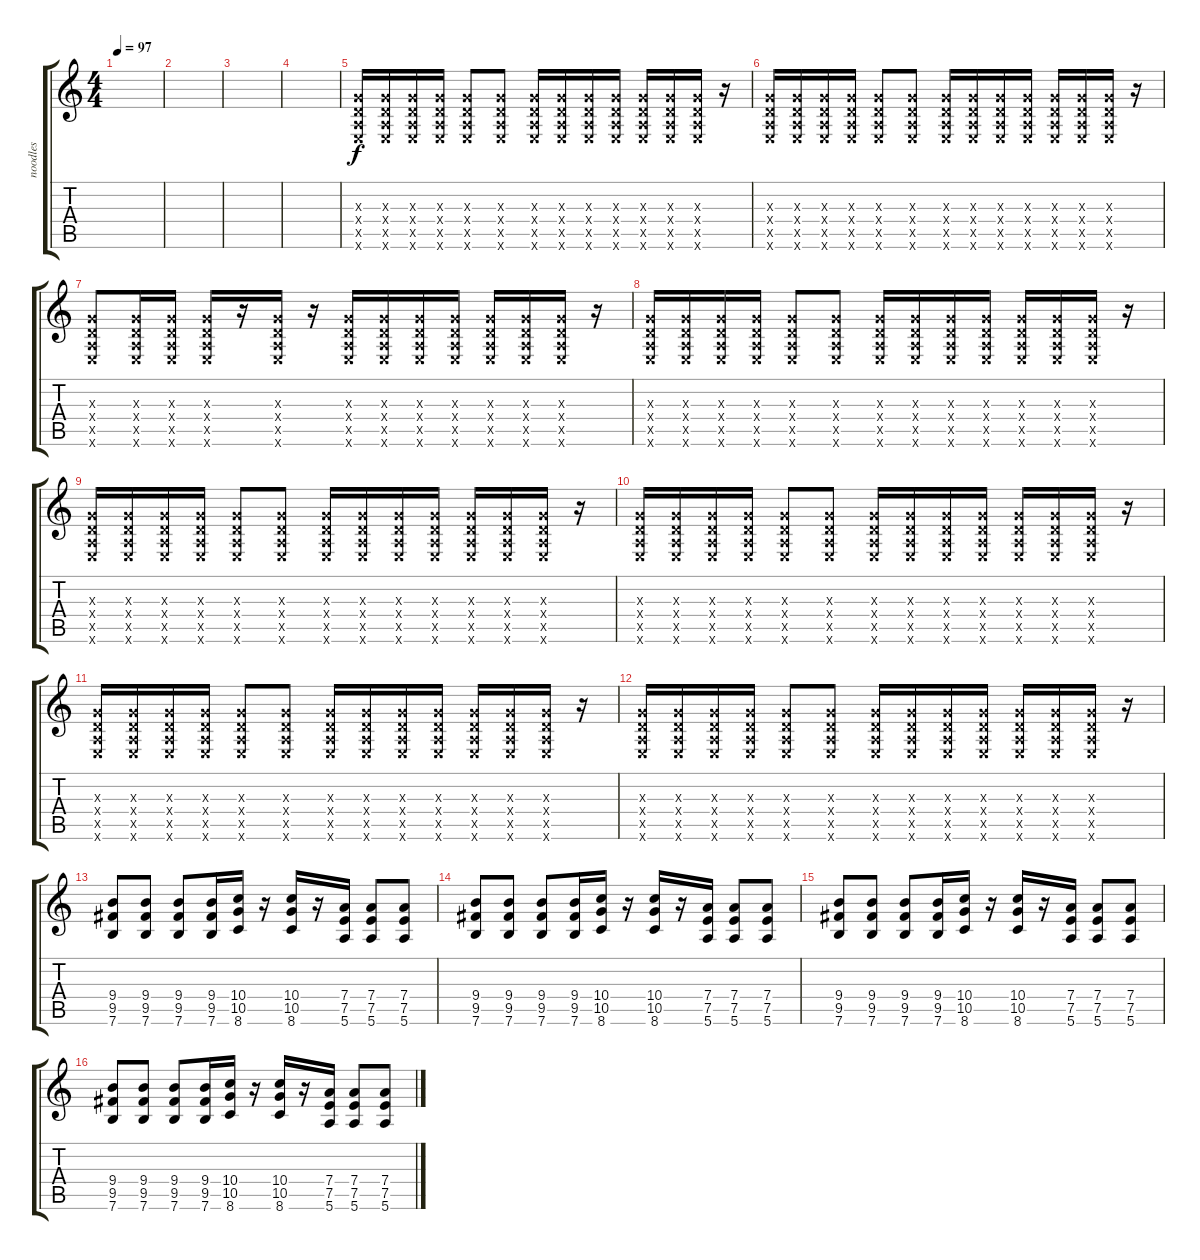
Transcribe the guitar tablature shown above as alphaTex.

\track ("noodles" "noodles") {instrument distortionguitar}
\staff {score tabs}
\tuning (E4 B3 G3 D3 A2 E2) {hide}
\ts (4 4)
\tempo 97
\clef g2
\ks c
|
|
|
|
(0.3{x} 0.4{x} 0.5{x} 0.6{x}).16 (0.3{x} 0.4{x} 0.5{x} 0.6{x}).16 (0.3{x} 0.4{x} 0.5{x} 0.6{x}).16 (0.3{x} 0.4{x} 0.5{x} 0.6{x}).16 (0.3{x} 0.4{x} 0.5{x} 0.6{x}).8 (0.3{x} 0.4{x} 0.5{x} 0.6{x}).8 (0.3{x} 0.4{x} 0.5{x} 0.6{x}).16 (0.3{x} 0.4{x} 0.5{x} 0.6{x}).16 (0.3{x} 0.4{x} 0.5{x} 0.6{x}).16 (0.3{x} 0.4{x} 0.5{x} 0.6{x}).16 (0.3{x} 0.4{x} 0.5{x} 0.6{x}).16 (0.3{x} 0.4{x} 0.5{x} 0.6{x}).16 (0.3{x} 0.4{x} 0.5{x} 0.6{x}).16 r.16 |
(0.3{x} 0.4{x} 0.5{x} 0.6{x}).16 (0.3{x} 0.4{x} 0.5{x} 0.6{x}).16 (0.3{x} 0.4{x} 0.5{x} 0.6{x}).16 (0.3{x} 0.4{x} 0.5{x} 0.6{x}).16 (0.3{x} 0.4{x} 0.5{x} 0.6{x}).8 (0.3{x} 0.4{x} 0.5{x} 0.6{x}).8 (0.3{x} 0.4{x} 0.5{x} 0.6{x}).16 (0.3{x} 0.4{x} 0.5{x} 0.6{x}).16 (0.3{x} 0.4{x} 0.5{x} 0.6{x}).16 (0.3{x} 0.4{x} 0.5{x} 0.6{x}).16 (0.3{x} 0.4{x} 0.5{x} 0.6{x}).16 (0.3{x} 0.4{x} 0.5{x} 0.6{x}).16 (0.3{x} 0.4{x} 0.5{x} 0.6{x}).16 r.16 |
(0.3{x} 0.4{x} 0.5{x} 0.6{x}).8 (0.3{x} 0.4{x} 0.5{x} 0.6{x}).16 (0.3{x} 0.4{x} 0.5{x} 0.6{x}).16 (0.3{x} 0.4{x} 0.5{x} 0.6{x}).16 r.16 (0.3{x} 0.4{x} 0.5{x} 0.6{x}).16 r.16 (0.3{x} 0.4{x} 0.5{x} 0.6{x}).16 (0.3{x} 0.4{x} 0.5{x} 0.6{x}).16 (0.3{x} 0.4{x} 0.5{x} 0.6{x}).16 (0.3{x} 0.4{x} 0.5{x} 0.6{x}).16 (0.3{x} 0.4{x} 0.5{x} 0.6{x}).16 (0.3{x} 0.4{x} 0.5{x} 0.6{x}).16 (0.3{x} 0.4{x} 0.5{x} 0.6{x}).16 r.16 |
(0.3{x} 0.4{x} 0.5{x} 0.6{x}).16 (0.3{x} 0.4{x} 0.5{x} 0.6{x}).16 (0.3{x} 0.4{x} 0.5{x} 0.6{x}).16 (0.3{x} 0.4{x} 0.5{x} 0.6{x}).16 (0.3{x} 0.4{x} 0.5{x} 0.6{x}).8 (0.3{x} 0.4{x} 0.5{x} 0.6{x}).8 (0.3{x} 0.4{x} 0.5{x} 0.6{x}).16 (0.3{x} 0.4{x} 0.5{x} 0.6{x}).16 (0.3{x} 0.4{x} 0.5{x} 0.6{x}).16 (0.3{x} 0.4{x} 0.5{x} 0.6{x}).16 (0.3{x} 0.4{x} 0.5{x} 0.6{x}).16 (0.3{x} 0.4{x} 0.5{x} 0.6{x}).16 (0.3{x} 0.4{x} 0.5{x} 0.6{x}).16 r.16 |
(0.3{x} 0.4{x} 0.5{x} 0.6{x}).16 (0.3{x} 0.4{x} 0.5{x} 0.6{x}).16 (0.3{x} 0.4{x} 0.5{x} 0.6{x}).16 (0.3{x} 0.4{x} 0.5{x} 0.6{x}).16 (0.3{x} 0.4{x} 0.5{x} 0.6{x}).8 (0.3{x} 0.4{x} 0.5{x} 0.6{x}).8 (0.3{x} 0.4{x} 0.5{x} 0.6{x}).16 (0.3{x} 0.4{x} 0.5{x} 0.6{x}).16 (0.3{x} 0.4{x} 0.5{x} 0.6{x}).16 (0.3{x} 0.4{x} 0.5{x} 0.6{x}).16 (0.3{x} 0.4{x} 0.5{x} 0.6{x}).16 (0.3{x} 0.4{x} 0.5{x} 0.6{x}).16 (0.3{x} 0.4{x} 0.5{x} 0.6{x}).16 r.16 |
(0.3{x} 0.4{x} 0.5{x} 0.6{x}).16 (0.3{x} 0.4{x} 0.5{x} 0.6{x}).16 (0.3{x} 0.4{x} 0.5{x} 0.6{x}).16 (0.3{x} 0.4{x} 0.5{x} 0.6{x}).16 (0.3{x} 0.4{x} 0.5{x} 0.6{x}).8 (0.3{x} 0.4{x} 0.5{x} 0.6{x}).8 (0.3{x} 0.4{x} 0.5{x} 0.6{x}).16 (0.3{x} 0.4{x} 0.5{x} 0.6{x}).16 (0.3{x} 0.4{x} 0.5{x} 0.6{x}).16 (0.3{x} 0.4{x} 0.5{x} 0.6{x}).16 (0.3{x} 0.4{x} 0.5{x} 0.6{x}).16 (0.3{x} 0.4{x} 0.5{x} 0.6{x}).16 (0.3{x} 0.4{x} 0.5{x} 0.6{x}).16 r.16 |
(0.3{x} 0.4{x} 0.5{x} 0.6{x}).16 (0.3{x} 0.4{x} 0.5{x} 0.6{x}).16 (0.3{x} 0.4{x} 0.5{x} 0.6{x}).16 (0.3{x} 0.4{x} 0.5{x} 0.6{x}).16 (0.3{x} 0.4{x} 0.5{x} 0.6{x}).8 (0.3{x} 0.4{x} 0.5{x} 0.6{x}).8 (0.3{x} 0.4{x} 0.5{x} 0.6{x}).16 (0.3{x} 0.4{x} 0.5{x} 0.6{x}).16 (0.3{x} 0.4{x} 0.5{x} 0.6{x}).16 (0.3{x} 0.4{x} 0.5{x} 0.6{x}).16 (0.3{x} 0.4{x} 0.5{x} 0.6{x}).16 (0.3{x} 0.4{x} 0.5{x} 0.6{x}).16 (0.3{x} 0.4{x} 0.5{x} 0.6{x}).16 r.16 |
(0.3{x} 0.4{x} 0.5{x} 0.6{x}).16 (0.3{x} 0.4{x} 0.5{x} 0.6{x}).16 (0.3{x} 0.4{x} 0.5{x} 0.6{x}).16 (0.3{x} 0.4{x} 0.5{x} 0.6{x}).16 (0.3{x} 0.4{x} 0.5{x} 0.6{x}).8 (0.3{x} 0.4{x} 0.5{x} 0.6{x}).8 (0.3{x} 0.4{x} 0.5{x} 0.6{x}).16 (0.3{x} 0.4{x} 0.5{x} 0.6{x}).16 (0.3{x} 0.4{x} 0.5{x} 0.6{x}).16 (0.3{x} 0.4{x} 0.5{x} 0.6{x}).16 (0.3{x} 0.4{x} 0.5{x} 0.6{x}).16 (0.3{x} 0.4{x} 0.5{x} 0.6{x}).16 (0.3{x} 0.4{x} 0.5{x} 0.6{x}).16 r.16 |
(9.4 9.5 7.6).8 (9.4 9.5 7.6).8 (9.4 9.5 7.6).8 (9.4 9.5 7.6).16 (10.4 10.5 8.6).16 r.16 (10.4 10.5 8.6).16 r.16 (7.4 7.5 5.6).16 (7.4 7.5 5.6).8 (7.4 7.5 5.6).8 |
(9.4 9.5 7.6).8 (9.4 9.5 7.6).8 (9.4 9.5 7.6).8 (9.4 9.5 7.6).16 (10.4 10.5 8.6).16 r.16 (10.4 10.5 8.6).16 r.16 (7.4 7.5 5.6).16 (7.4 7.5 5.6).8 (7.4 7.5 5.6).8 |
(9.4 9.5 7.6).8 (9.4 9.5 7.6).8 (9.4 9.5 7.6).8 (9.4 9.5 7.6).16 (10.4 10.5 8.6).16 r.16 (10.4 10.5 8.6).16 r.16 (7.4 7.5 5.6).16 (7.4 7.5 5.6).8 (7.4 7.5 5.6).8 |
(9.4 9.5 7.6).8 (9.4 9.5 7.6).8 (9.4 9.5 7.6).8 (9.4 9.5 7.6).16 (10.4 10.5 8.6).16 r.16 (10.4 10.5 8.6).16 r.16 (7.4 7.5 5.6).16 (7.4 7.5 5.6).8 (7.4 7.5 5.6).8
